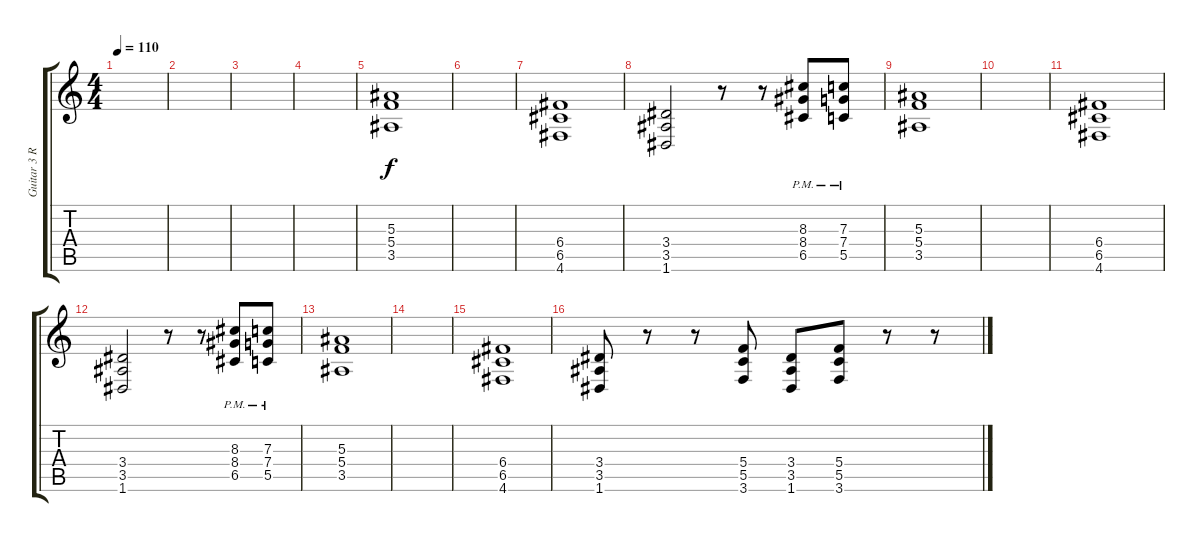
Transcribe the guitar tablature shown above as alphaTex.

\track ("Guitar 3 Rythm and Chords" "Guitar 3 R") {instrument distortionguitar}
\staff {score tabs}
\tuning (D4 A3 F3 C3 G2 D2) {hide}
\ts (4 4)
\tempo 110
\clef g2
\ks c
|
|
|
|
(5.3 5.4 3.5).1 |
|
(6.4 6.5 4.6).1 |
(3.4 3.5 1.6).2 r.8 r.8 (8.3 8.4 6.5{pm}).8 (7.3 7.4 5.5{pm}).8 |
(5.3 5.4 3.5).1 |
|
(6.4 6.5 4.6).1 |
(3.4 3.5 1.6).2 r.8 r.8 (8.3 8.4 6.5{pm}).8 (7.3 7.4 5.5{pm}).8 |
(5.3 5.4 3.5).1 |
|
(6.4 6.5 4.6).1 |
(3.4 3.5 1.6).8 r.8 r.8 (5.4 5.5 3.6).8 (3.4 3.5 1.6).8 (5.4 5.5 3.6).8 r.8 r.8
